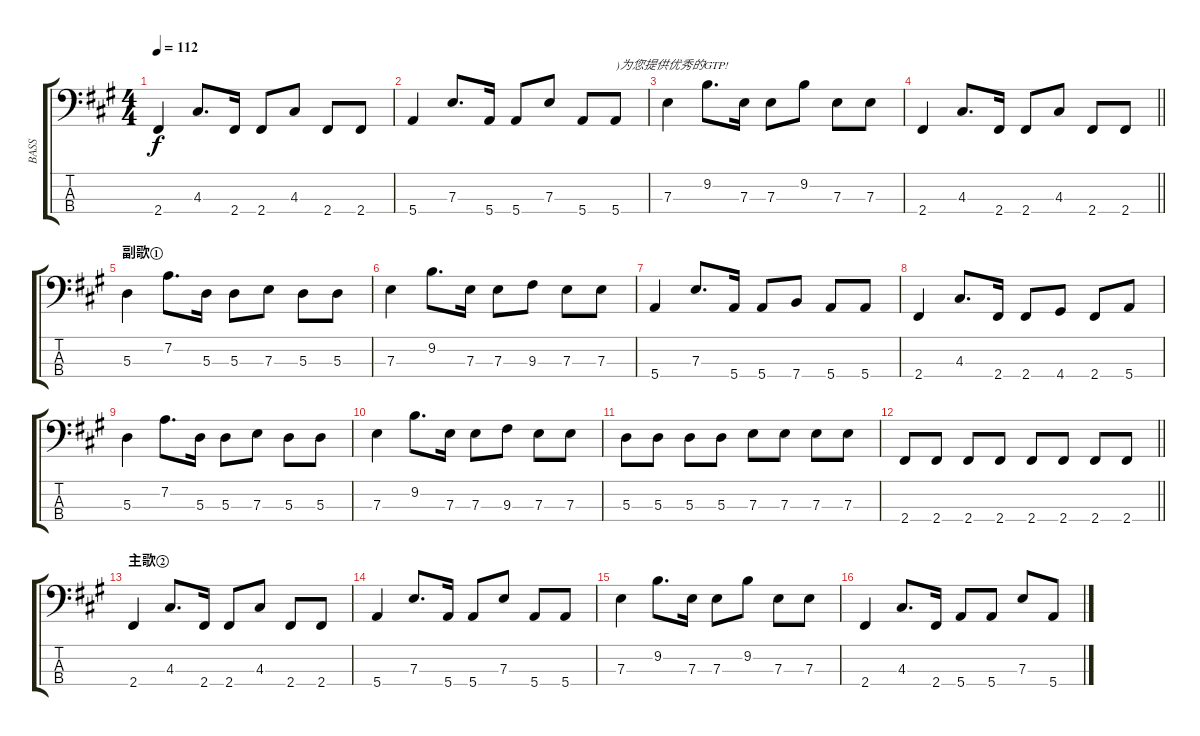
\track ("BASS" "BASS") {instrument electricbassfinger}
\staff {score tabs}
\tuning (G2 D2 A1 E1) {hide}
\ts (4 4)
\tempo 112
\clef f4
\ks a
2.4.4{dy f} 4.3.8{d} 2.4.16 2.4.8 4.3.8 2.4.8 2.4.8 |
5.4.4 7.3.8{d} 5.4.16 5.4.8 7.3.8 5.4.8 5.4.8{txt ")为您提供优秀的GTP!"} |
7.3.4 9.2.8{d} 7.3.16 7.3.8 9.2.8 7.3.8 7.3.8 |
\barLineRight lightlight
2.4.4 4.3.8{d} 2.4.16 2.4.8 4.3.8 2.4.8 2.4.8 |
\section ("" "副歌①")
5.3.4 7.2.8{d} 5.3.16 5.3.8 7.3.8 5.3.8 5.3.8 |
7.3.4 9.2.8{d} 7.3.16 7.3.8 9.3.8 7.3.8 7.3.8 |
5.4.4 7.3.8{d} 5.4.16 5.4.8 7.4.8 5.4.8 5.4.8 |
2.4.4 4.3.8{d} 2.4.16 2.4.8 4.4.8 2.4.8 5.4.8 |
5.3.4 7.2.8{d} 5.3.16 5.3.8 7.3.8 5.3.8 5.3.8 |
7.3.4 9.2.8{d} 7.3.16 7.3.8 9.3.8 7.3.8 7.3.8 |
5.3.8 5.3.8 5.3.8 5.3.8 7.3.8 7.3.8 7.3.8 7.3.8 |
\barLineRight lightlight
2.4.8 2.4.8 2.4.8 2.4.8 2.4.8 2.4.8 2.4.8 2.4.8 |
\section ("" "主歌②")
2.4.4 4.3.8{d} 2.4.16 2.4.8 4.3.8 2.4.8 2.4.8 |
5.4.4 7.3.8{d} 5.4.16 5.4.8 7.3.8 5.4.8 5.4.8 |
7.3.4 9.2.8{d} 7.3.16 7.3.8 9.2.8 7.3.8 7.3.8 |
2.4.4 4.3.8{d} 2.4.16 5.4.8 5.4.8 7.3.8 5.4.8
